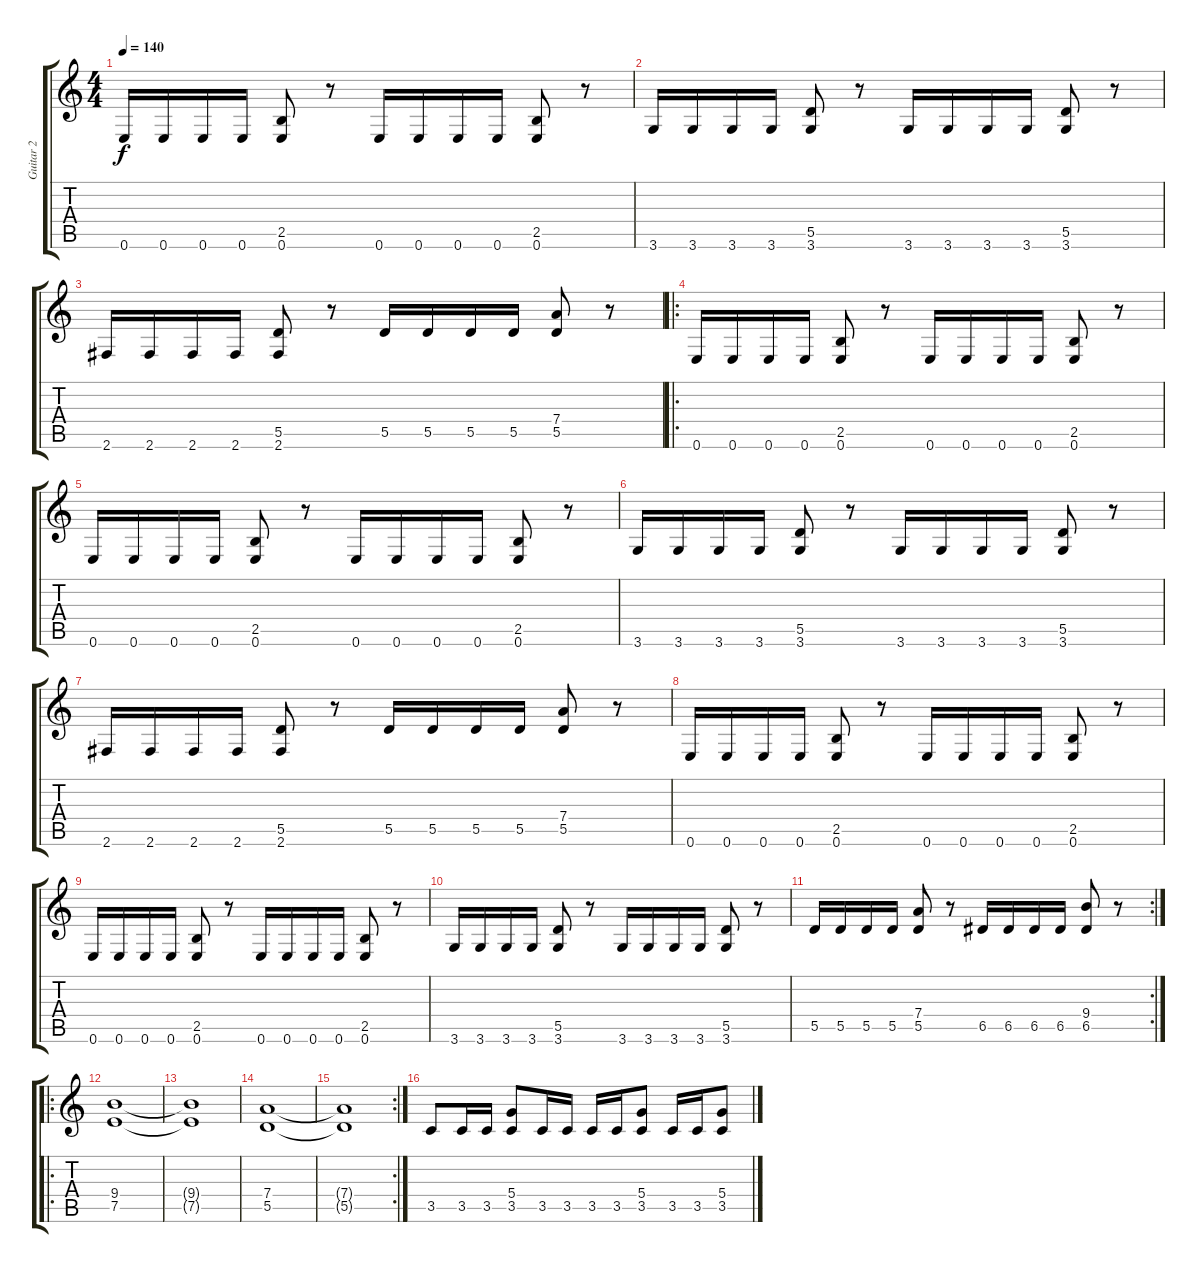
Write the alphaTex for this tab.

\track ("Guitar 2" "Guitar 2") {instrument distortionguitar}
\staff {score tabs}
\tuning (E4 B3 G3 D3 A2 E2) {hide}
\ts (4 4)
\tempo 140
\clef g2
\ks c
0.6.16{dy f} 0.6.16 0.6.16 0.6.16 (2.5 0.6).8 r.8 0.6.16 0.6.16 0.6.16 0.6.16 (2.5 0.6).8 r.8 |
3.6.16 3.6.16 3.6.16 3.6.16 (5.5 3.6).8 r.8 3.6.16 3.6.16 3.6.16 3.6.16 (5.5 3.6).8 r.8 |
2.6.16 2.6.16 2.6.16 2.6.16 (5.5 2.6).8 r.8 5.5.16 5.5.16 5.5.16 5.5.16 (7.4 5.5).8 r.8 |
\ro
0.6.16 0.6.16 0.6.16 0.6.16 (2.5 0.6).8 r.8 0.6.16 0.6.16 0.6.16 0.6.16 (2.5 0.6).8 r.8 |
0.6.16 0.6.16 0.6.16 0.6.16 (2.5 0.6).8 r.8 0.6.16 0.6.16 0.6.16 0.6.16 (2.5 0.6).8 r.8 |
3.6.16 3.6.16 3.6.16 3.6.16 (5.5 3.6).8 r.8 3.6.16 3.6.16 3.6.16 3.6.16 (5.5 3.6).8 r.8 |
2.6.16 2.6.16 2.6.16 2.6.16 (5.5 2.6).8 r.8 5.5.16 5.5.16 5.5.16 5.5.16 (7.4 5.5).8 r.8 |
0.6.16 0.6.16 0.6.16 0.6.16 (2.5 0.6).8 r.8 0.6.16 0.6.16 0.6.16 0.6.16 (2.5 0.6).8 r.8 |
0.6.16 0.6.16 0.6.16 0.6.16 (2.5 0.6).8 r.8 0.6.16 0.6.16 0.6.16 0.6.16 (2.5 0.6).8 r.8 |
3.6.16 3.6.16 3.6.16 3.6.16 (5.5 3.6).8 r.8 3.6.16 3.6.16 3.6.16 3.6.16 (5.5 3.6).8 r.8 |
\rc 2
5.5.16 5.5.16 5.5.16 5.5.16 (7.4 5.5).8 r.8 6.5.16 6.5.16 6.5.16 6.5.16 (9.4 6.5).8 r.8 |
\ro
(9.4 7.5).1 |
(9.4{t} 7.5{t}).1 |
(7.4 5.5).1 |
\rc 2
(7.4{t} 5.5{t}).1 |
3.5.8 3.5.16 3.5.16 (5.4 3.5).8 3.5.16 3.5.16 3.5.16 3.5.16 (5.4 3.5).8 3.5.16 3.5.16 (5.4 3.5).8
